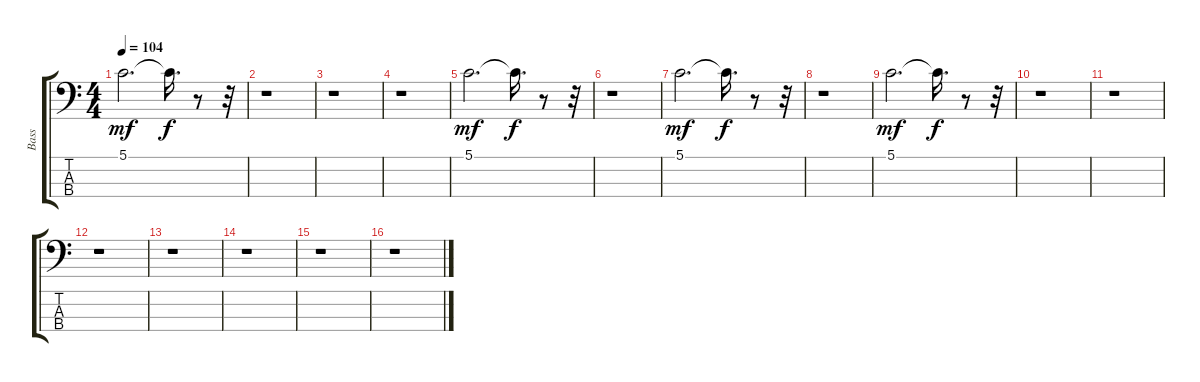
\track ("Bass" "Bass") {instrument electricbassfinger}
\staff {score tabs}
\tuning (G2 D2 A1 E1) {hide}
\ts (4 4)
\tempo 104
\clef f4
\ks c
5.1.2{d dy mf} 5.1{t}.16{d dy f} r.8 r.32 |
r.1 |
r.1 |
r.1 |
5.1.2{d dy mf} 5.1{t}.16{d dy f} r.8 r.32 |
r.1 |
5.1.2{d dy mf} 5.1{t}.16{d dy f} r.8 r.32 |
r.1 |
5.1.2{d dy mf} 5.1{t}.16{d dy f} r.8 r.32 |
r.1 |
r.1 |
r.1 |
r.1 |
r.1 |
r.1 |
r.1
